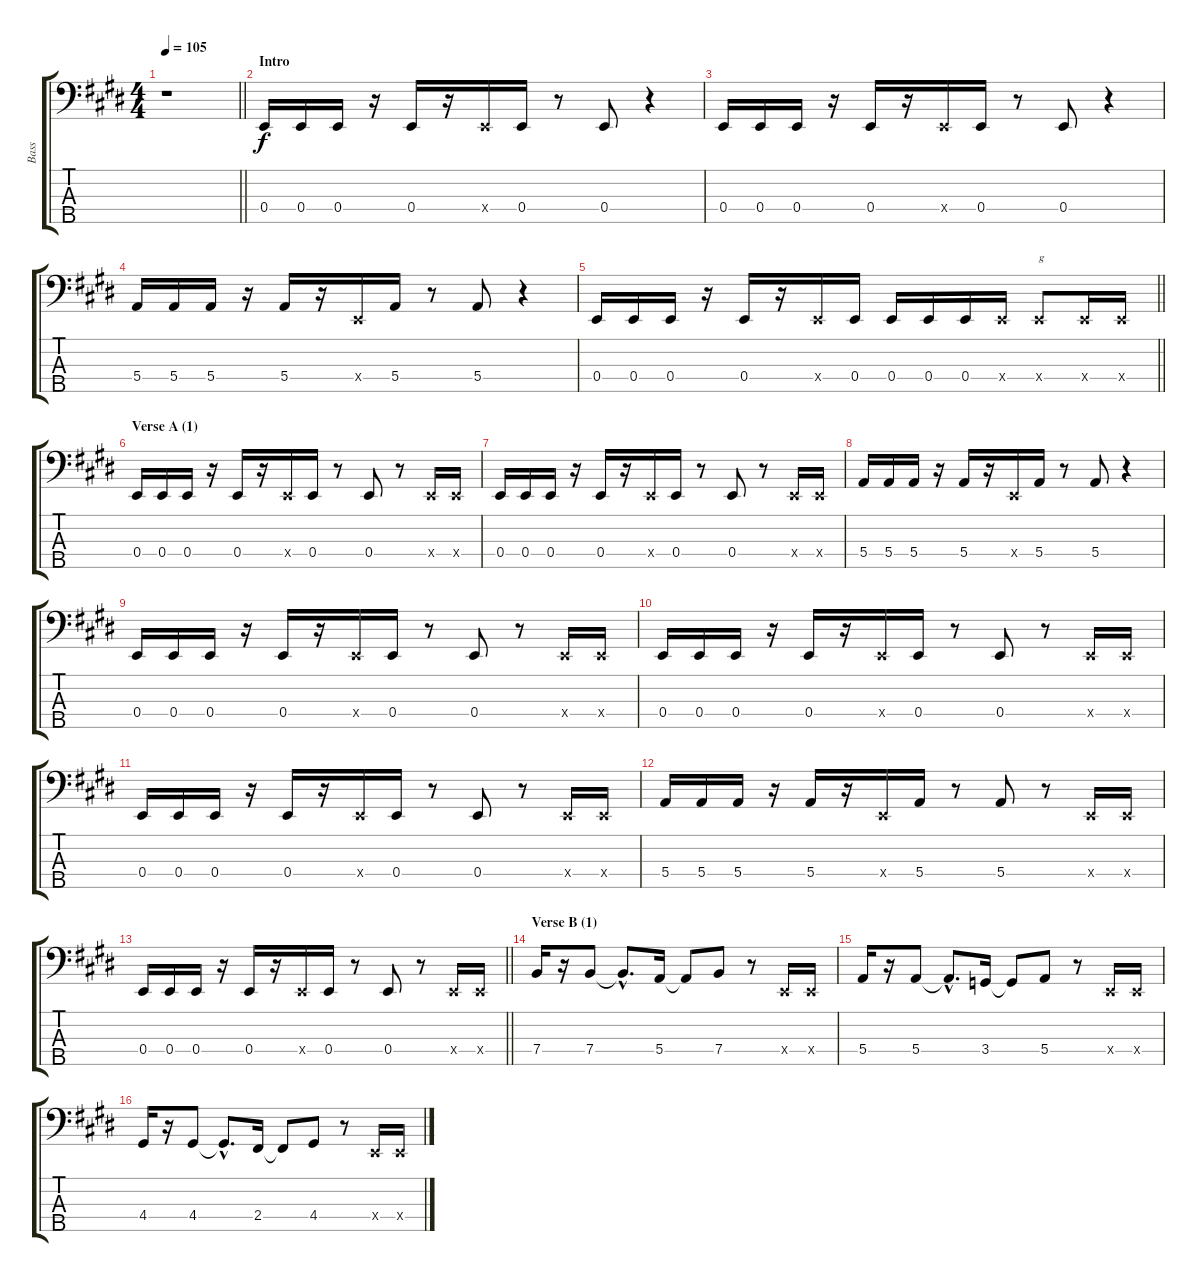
\track ("Bass" "Bass") {instrument electricbassfinger}
\staff {score tabs}
\tuning (G2 D2 A1 E1 B0) {hide}
\ts (4 4)
\tempo 105
\clef f4
\barLineRight lightlight
\ks e
r.1{dy f instrument electricbassfinger} |
\section ("" "Intro")
0.4.16 0.4.16 0.4.16 r.16 0.4.16 r.16 0.4{x}.16 0.4.16 r.8 0.4.8 r.4 |
0.4.16 0.4.16 0.4.16 r.16 0.4.16 r.16 0.4{x}.16 0.4.16 r.8 0.4.8 r.4 |
5.4.16 5.4.16 5.4.16 r.16 5.4.16 r.16 0.4{x}.16 5.4.16 r.8 5.4.8 r.4 |
\barLineRight lightlight
0.4.16 0.4.16 0.4.16 r.16 0.4.16 r.16 0.4{x}.16 0.4.16 0.4.16 0.4.16 0.4.16 0.4{x}.16 0.4{x}.8{txt "g"} 0.4{x}.16 0.4{x}.16 |
\section ("" "Verse A (1)")
0.4.16 0.4.16 0.4.16 r.16 0.4.16 r.16 0.4{x}.16 0.4.16 r.8 0.4.8 r.8 0.4{x}.16 0.4{x}.16 |
0.4.16 0.4.16 0.4.16 r.16 0.4.16 r.16 0.4{x}.16 0.4.16 r.8 0.4.8 r.8 0.4{x}.16 0.4{x}.16 |
5.4.16 5.4.16 5.4.16 r.16 5.4.16 r.16 0.4{x}.16 5.4.16 r.8 5.4.8 r.4 |
0.4.16 0.4.16 0.4.16 r.16 0.4.16 r.16 0.4{x}.16 0.4.16 r.8 0.4.8 r.8 0.4{x}.16 0.4{x}.16 |
0.4.16 0.4.16 0.4.16 r.16 0.4.16 r.16 0.4{x}.16 0.4.16 r.8 0.4.8 r.8 0.4{x}.16 0.4{x}.16 |
0.4.16 0.4.16 0.4.16 r.16 0.4.16 r.16 0.4{x}.16 0.4.16 r.8 0.4.8 r.8 0.4{x}.16 0.4{x}.16 |
5.4.16 5.4.16 5.4.16 r.16 5.4.16 r.16 0.4{x}.16 5.4.16 r.8 5.4.8 r.8 0.4{x}.16 0.4{x}.16 |
\barLineRight lightlight
0.4.16 0.4.16 0.4.16 r.16 0.4.16 r.16 0.4{x}.16 0.4.16 r.8 0.4.8 r.8 0.4{x}.16 0.4{x}.16 |
\section ("" "Verse B (1)")
7.4.16 r.16 7.4.8 7.4{hac t}.8{d} 5.4.16 5.4{t}.8 7.4.8 r.8 0.4{x}.16 0.4{x}.16 |
5.4.16 r.16 5.4.8 5.4{hac t}.8{d} 3.4.16 3.4{t}.8 5.4.8 r.8 0.4{x}.16 0.4{x}.16 |
4.4.16 r.16 4.4.8 4.4{hac t}.8{d} 2.4.16 2.4{t}.8 4.4.8 r.8 0.4{x}.16 0.4{x}.16
